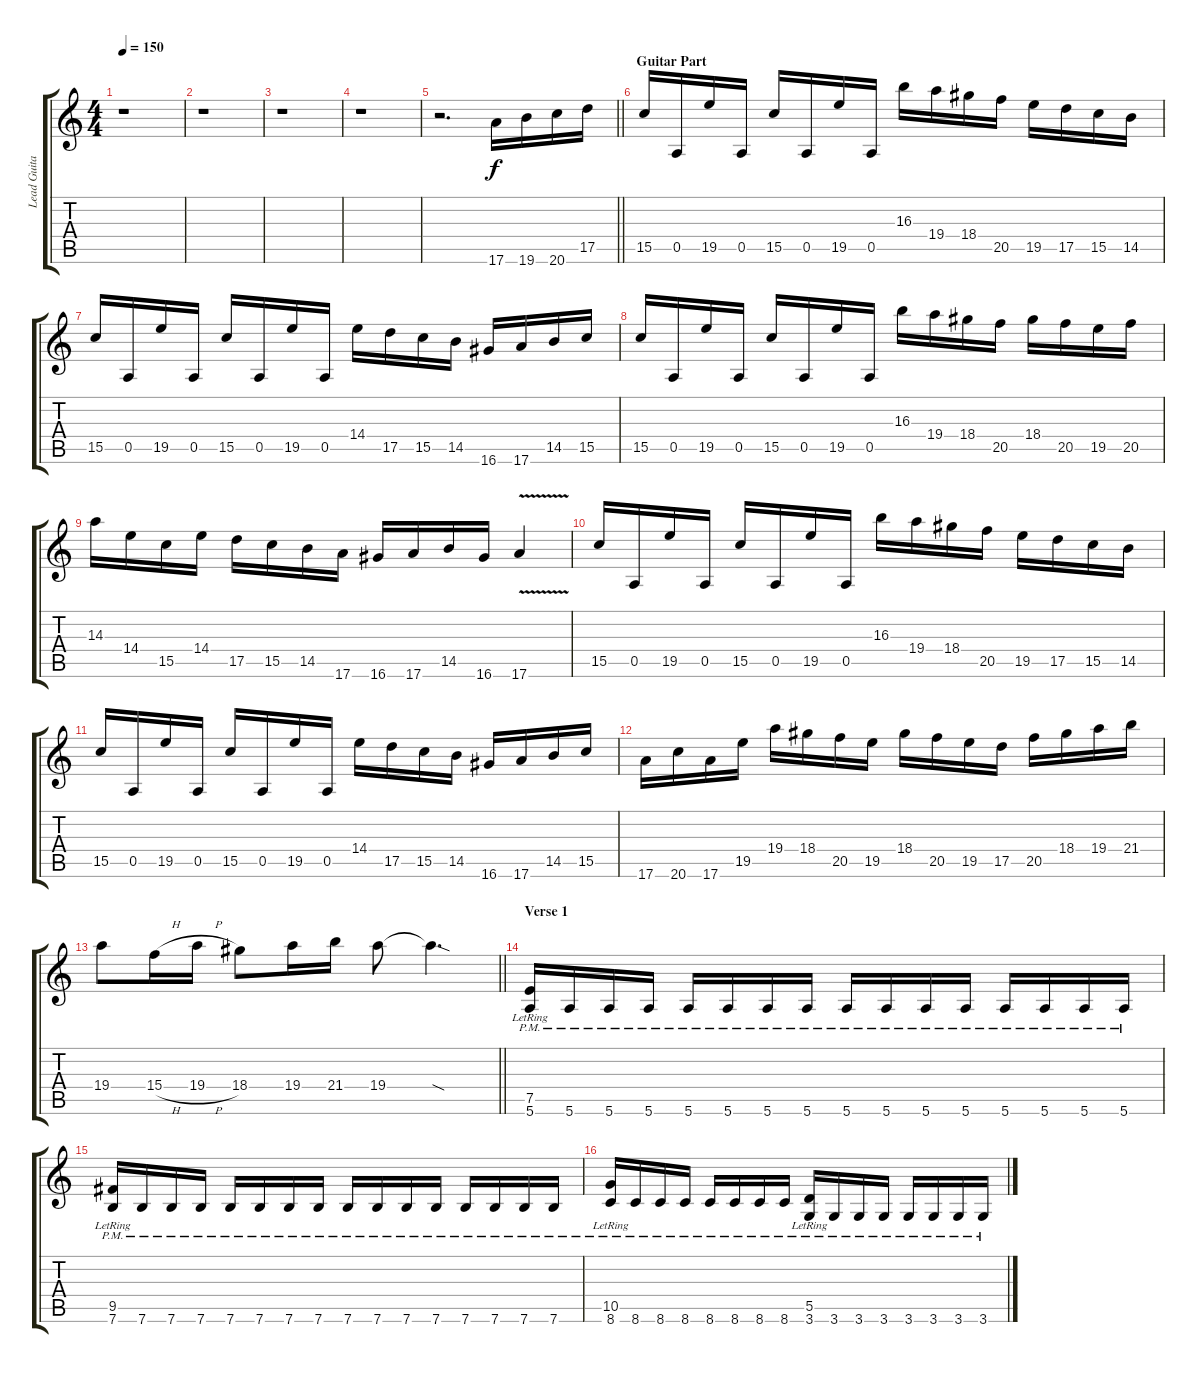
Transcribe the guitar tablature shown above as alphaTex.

\track ("Lead Guitar" "Lead Guita") {instrument distortionguitar}
\staff {score tabs}
\tuning (E4 B3 G3 D3 A2 E2) {hide}
\ts (4 4)
\tempo 150
\clef g2
\ks c
r.1{dy f} |
r.1 |
r.1 |
r.1 |
\barLineRight lightlight
r.2{d} 17.6.16 19.6.16 20.6.16 17.5.16 |
\section ("" "Guitar Part")
15.5.16 0.5.16 19.5.16 0.5.16 15.5.16 0.5.16 19.5.16 0.5.16 16.3.16 19.4.16 18.4.16 20.5.16 19.5.16 17.5.16 15.5.16 14.5.16 |
15.5.16 0.5.16 19.5.16 0.5.16 15.5.16 0.5.16 19.5.16 0.5.16 14.4.16 17.5.16 15.5.16 14.5.16 16.6.16 17.6.16 14.5.16 15.5.16 |
15.5.16 0.5.16 19.5.16 0.5.16 15.5.16 0.5.16 19.5.16 0.5.16 16.3.16 19.4.16 18.4.16 20.5.16 18.4.16 20.5.16 19.5.16 20.5.16 |
14.3.16 14.4.16 15.5.16 14.4.16 17.5.16 15.5.16 14.5.16 17.6.16 16.6.16 17.6.16 14.5.16 16.6.16 17.6{v}.4 |
15.5.16 0.5.16 19.5.16 0.5.16 15.5.16 0.5.16 19.5.16 0.5.16 16.3.16 19.4.16 18.4.16 20.5.16 19.5.16 17.5.16 15.5.16 14.5.16 |
15.5.16 0.5.16 19.5.16 0.5.16 15.5.16 0.5.16 19.5.16 0.5.16 14.4.16 17.5.16 15.5.16 14.5.16 16.6.16 17.6.16 14.5.16 15.5.16 |
17.6.16 20.6.16 17.6.16 19.5.16 19.4.16 18.4.16 20.5.16 19.5.16 18.4.16 20.5.16 19.5.16 17.5.16 20.5.16 18.4.16 19.4.16 21.4.16 |
\barLineRight lightlight
19.4.8 15.4{h}.16 19.4{h}.16 18.4.8 19.4.16 21.4.16 19.4.8 19.4{sod t}.4{d} |
\section ("" "Verse 1")
(7.5{lr} 5.6{pm}).16 5.6{pm}.16 5.6{pm}.16 5.6{pm}.16 5.6{pm}.16 5.6{pm}.16 5.6{pm}.16 5.6{pm}.16 5.6{pm}.16 5.6{pm}.16 5.6{pm}.16 5.6{pm}.16 5.6{pm}.16 5.6{pm}.16 5.6{pm}.16 5.6{pm}.16 |
(9.5{lr} 7.6{pm}).16 7.6{pm}.16 7.6{pm}.16 7.6{pm}.16 7.6{pm}.16 7.6{pm}.16 7.6{pm}.16 7.6{pm}.16 7.6{pm}.16 7.6{pm}.16 7.6{pm}.16 7.6{pm}.16 7.6{pm}.16 7.6{pm}.16 7.6{pm}.16 7.6{pm}.16 |
(10.5{lr} 8.6{pm}).16 8.6{pm}.16 8.6{pm}.16 8.6{pm}.16 8.6{pm}.16 8.6{pm}.16 8.6{pm}.16 8.6{pm}.16 (5.5{lr} 3.6{pm}).16 3.6{pm}.16 3.6{pm}.16 3.6{pm}.16 3.6{pm}.16 3.6{pm}.16 3.6{pm}.16 3.6{pm}.16
